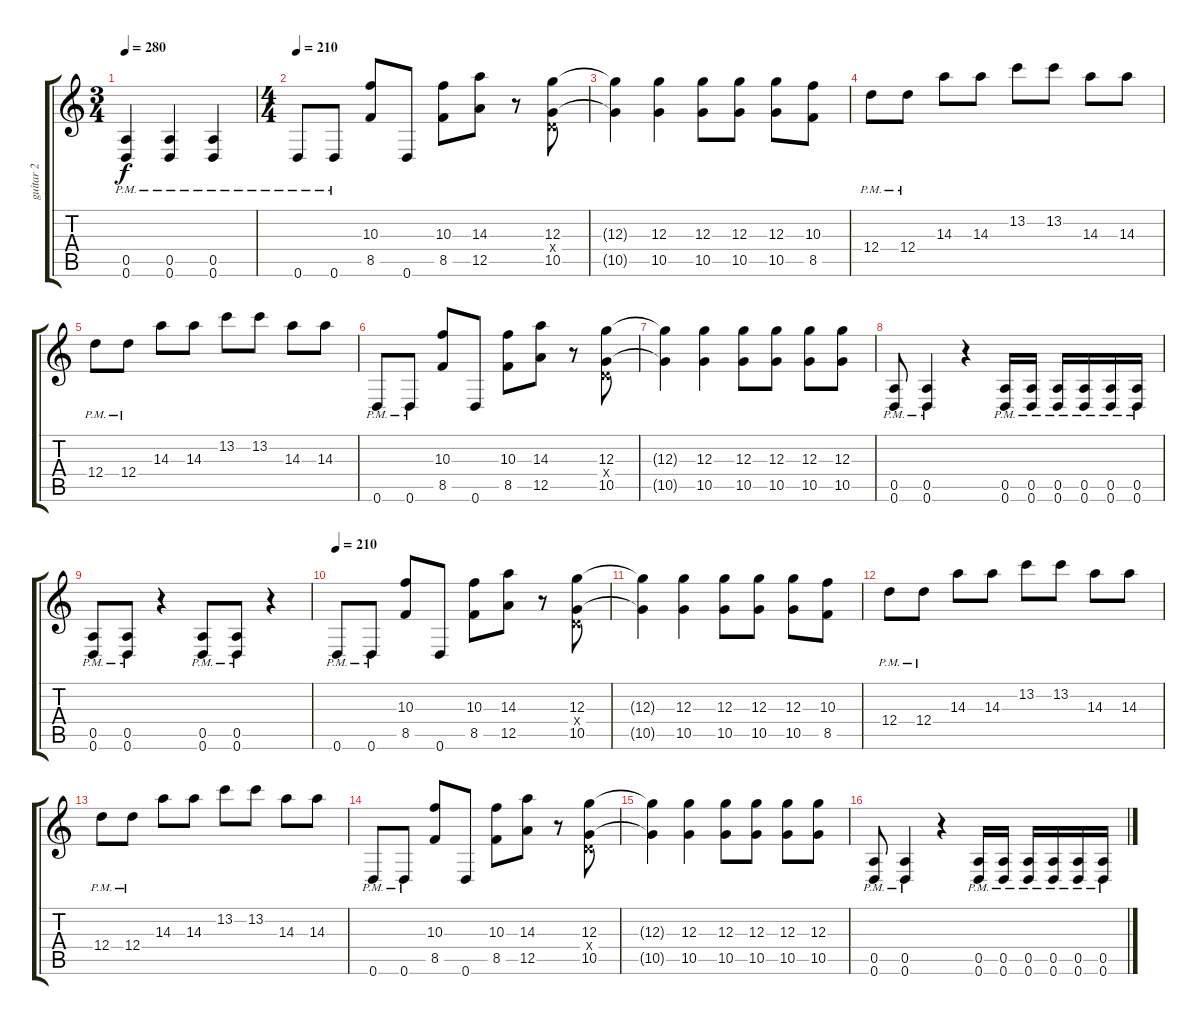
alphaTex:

\track ("guitar 2" "guitar 2") {instrument distortionguitar}
\staff {score tabs}
\tuning (E4 B3 G3 D3 A2 D2) {hide}
\ts (3 4)
\tempo 280
\clef g2
\ks c
(0.5{pm} 0.6).4{dy f} (0.5{pm} 0.6).4 (0.5{pm} 0.6).4 |
\ts (4 4)
\tempo 210
0.6{pm}.8{instrument overdrivenguitar} 0.6{pm}.8 (10.3 8.5).8 0.6.8 (10.3 8.5).8 (14.3 12.5).8 r.8 (12.3 0.4{x} 10.5).8 |
(12.3{t} 10.5{t}).4 (12.3 10.5).4 (12.3 10.5).8 (12.3 10.5).8 (12.3 10.5).8 (10.3 8.5).8 |
12.4{pm}.8 12.4{pm}.8 14.3.8 14.3.8 13.2.8 13.2.8 14.3.8 14.3.8 |
12.4{pm}.8 12.4{pm}.8 14.3.8 14.3.8 13.2.8 13.2.8 14.3.8 14.3.8 |
0.6{pm}.8 0.6{pm}.8 (10.3 8.5).8 0.6.8 (10.3 8.5).8 (14.3 12.5).8 r.8 (12.3 0.4{x} 10.5).8 |
(12.3{t} 10.5{t}).4 (12.3 10.5).4 (12.3 10.5).8 (12.3 10.5).8 (12.3 10.5).8 (12.3 10.5).8 |
(0.5{pm} 0.6).8 (0.5{pm} 0.6).4 r.4 (0.5{pm} 0.6).16 (0.5{pm} 0.6).16 (0.5{pm} 0.6).16 (0.5{pm} 0.6).16 (0.5{pm} 0.6).16 (0.5{pm} 0.6).16 |
(0.5{pm} 0.6).8 (0.5{pm} 0.6).8 r.4 (0.5{pm} 0.6).8 (0.5{pm} 0.6).8 r.4 |
\tempo 210
0.6{pm}.8 0.6{pm}.8 (10.3 8.5).8 0.6.8 (10.3 8.5).8 (14.3 12.5).8 r.8 (12.3 0.4{x} 10.5).8 |
(12.3{t} 10.5{t}).4 (12.3 10.5).4 (12.3 10.5).8 (12.3 10.5).8 (12.3 10.5).8 (10.3 8.5).8 |
12.4{pm}.8 12.4{pm}.8 14.3.8 14.3.8 13.2.8 13.2.8 14.3.8 14.3.8 |
12.4{pm}.8 12.4{pm}.8 14.3.8 14.3.8 13.2.8 13.2.8 14.3.8 14.3.8 |
0.6{pm}.8 0.6{pm}.8 (10.3 8.5).8 0.6.8 (10.3 8.5).8 (14.3 12.5).8 r.8 (12.3 0.4{x} 10.5).8 |
(12.3{t} 10.5{t}).4 (12.3 10.5).4 (12.3 10.5).8 (12.3 10.5).8 (12.3 10.5).8 (12.3 10.5).8 |
(0.5{pm} 0.6).8 (0.5{pm} 0.6).4 r.4 (0.5{pm} 0.6).16 (0.5{pm} 0.6).16 (0.5{pm} 0.6).16 (0.5{pm} 0.6).16 (0.5{pm} 0.6).16 (0.5{pm} 0.6).16
